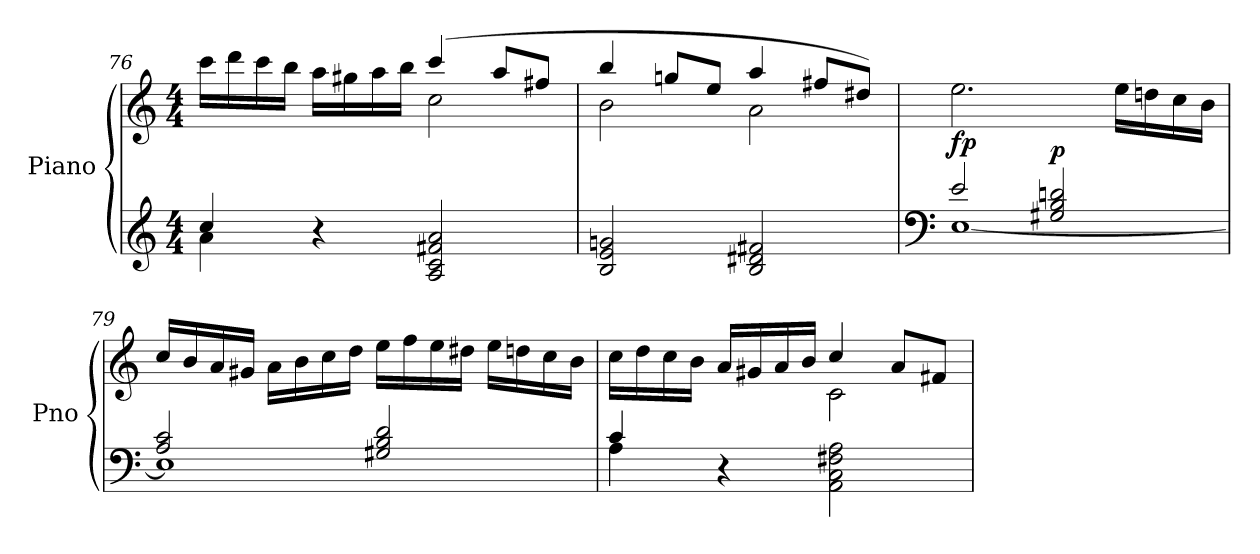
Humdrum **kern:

**kern	**kern	**dynam
*part1	*part1	*part1
*staff2	*staff1	*staff1/2
*I"Piano	*	*
*I'Pno	*	*
*clefG2	*clefG2	*
*k[]	*k[]	*
*M4/4	*M4/4	*
=76	=76	=76
*^	*^	*
4cc/	4a\	16ccc\LL	2ryy	.
.	.	16ddd\	.	.
.	.	16ccc\	.	.
.	.	16bb\JJ	.	.
4r	2.ryy	16aa\LL	.	.
.	.	16gg#X\	.	.
.	.	16aa\	.	.
.	.	16bb\JJ	.	.
2A/ 2c/ 2f#X/ 2a/	.	(>4ccc/	2cc\	.
.	.	8aa/L	.	.
.	.	8ff#X/J	.	.
*v	*v	*	*	*
=77	=77	=77	=77
2B/ 2e/ 2gn/	4bb/	2b\	.
.	8ggn/L	.	.
.	8ee/J	.	.
2B/ 2d#X/ 2f#X/	4aa/	2a\	.
.	8ff#X/L	.	.
.	8dd#X/J)	.	.
*	*v	*v	*
=78	=78	=78
*clefF4	*	*
*^	*	*
!	!	!	!LO:DY:b
2e/	[1E	2.ee\	fp
!	!	!	!LO:DY:a=2
2G#X/ 2B/ 2dn/	.	.	p
.	.	16ee\LL	.
.	.	16ddn\	.
.	.	16cc\	.
.	.	16b\JJ	.
=79	=79	=79	=79
2A/ 2c/	1E]	16cc/LL	.
.	.	16b/	.
.	.	16a/	.
.	.	16g#X/JJ	.
.	.	16a\LL	.
.	.	16b\	.
.	.	16cc\	.
.	.	16dd\JJ	.
2G#X/ 2B/ 2d/	.	16ee\LL	.
.	.	16ff\	.
.	.	16ee\	.
.	.	16dd#X\JJ	.
.	.	16ee\LL	.
.	.	16ddn\	.
.	.	16cc\	.
.	.	16b\JJ	.
=80	=80	=80	=80
*	*	*^	*
4c/	4A\	16cc\LL	2ryy	.
.	.	16dd\	.	.
.	.	16cc\	.	.
.	.	16b\JJ	.	.
4r	2.ryy	16a/LL	.	.
.	.	16g#X/	.	.
.	.	16a/	.	.
.	.	16b/JJ	.	.
2AA\ 2C\ 2F#X\ 2A\	.	4cc/	2c\	.
.	.	8a/L	.	.
.	.	8f#X/J	.	.
*v	*v	*	*	*
*	*v	*v	*
=	=	=
*-	*-	*-
